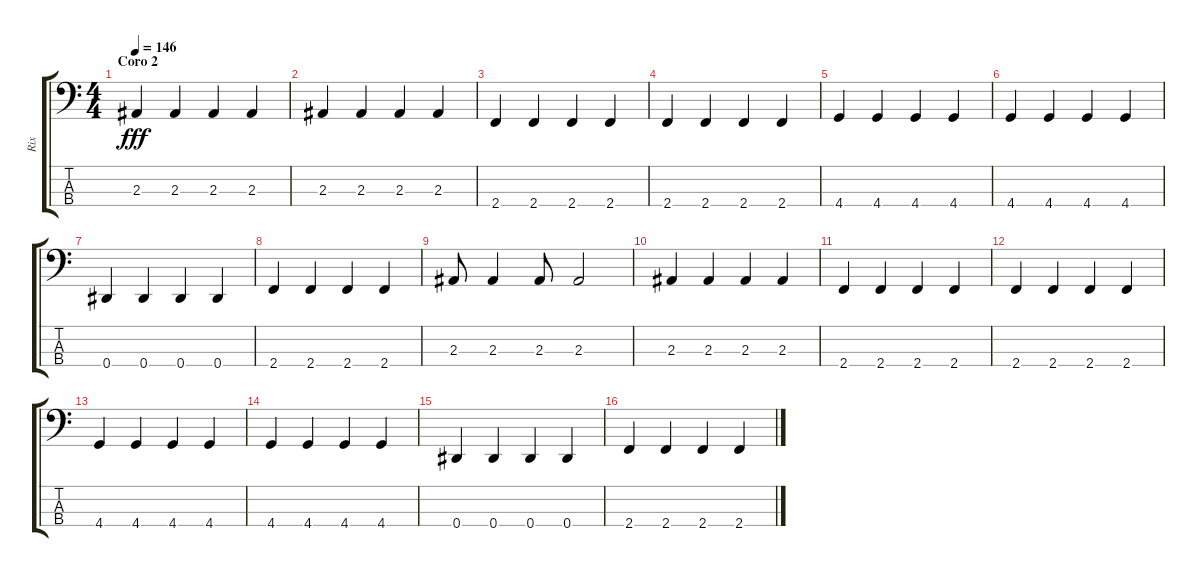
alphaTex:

\track ("Rix" "Rix") {instrument electricbasspick}
\staff {score tabs}
\tuning (Gb2 Db2 Ab1 Eb1) {hide}
\ts (4 4)
\section ("" "Coro 2")
\tempo 146
\clef f4
\ks c
2.3.4{dy fff} 2.3.4 2.3.4 2.3.4 |
2.3.4 2.3.4 2.3.4 2.3.4 |
2.4.4 2.4.4 2.4.4 2.4.4 |
2.4.4 2.4.4 2.4.4 2.4.4 |
4.4.4 4.4.4 4.4.4 4.4.4 |
4.4.4 4.4.4 4.4.4 4.4.4 |
0.4.4 0.4.4 0.4.4 0.4.4 |
2.4.4 2.4.4 2.4.4 2.4.4 |
2.3.8 2.3.4 2.3.8 2.3.2 |
2.3.4 2.3.4 2.3.4 2.3.4 |
2.4.4 2.4.4 2.4.4 2.4.4 |
2.4.4 2.4.4 2.4.4 2.4.4 |
4.4.4 4.4.4 4.4.4 4.4.4 |
4.4.4 4.4.4 4.4.4 4.4.4 |
0.4.4 0.4.4 0.4.4 0.4.4 |
2.4.4 2.4.4 2.4.4 2.4.4
